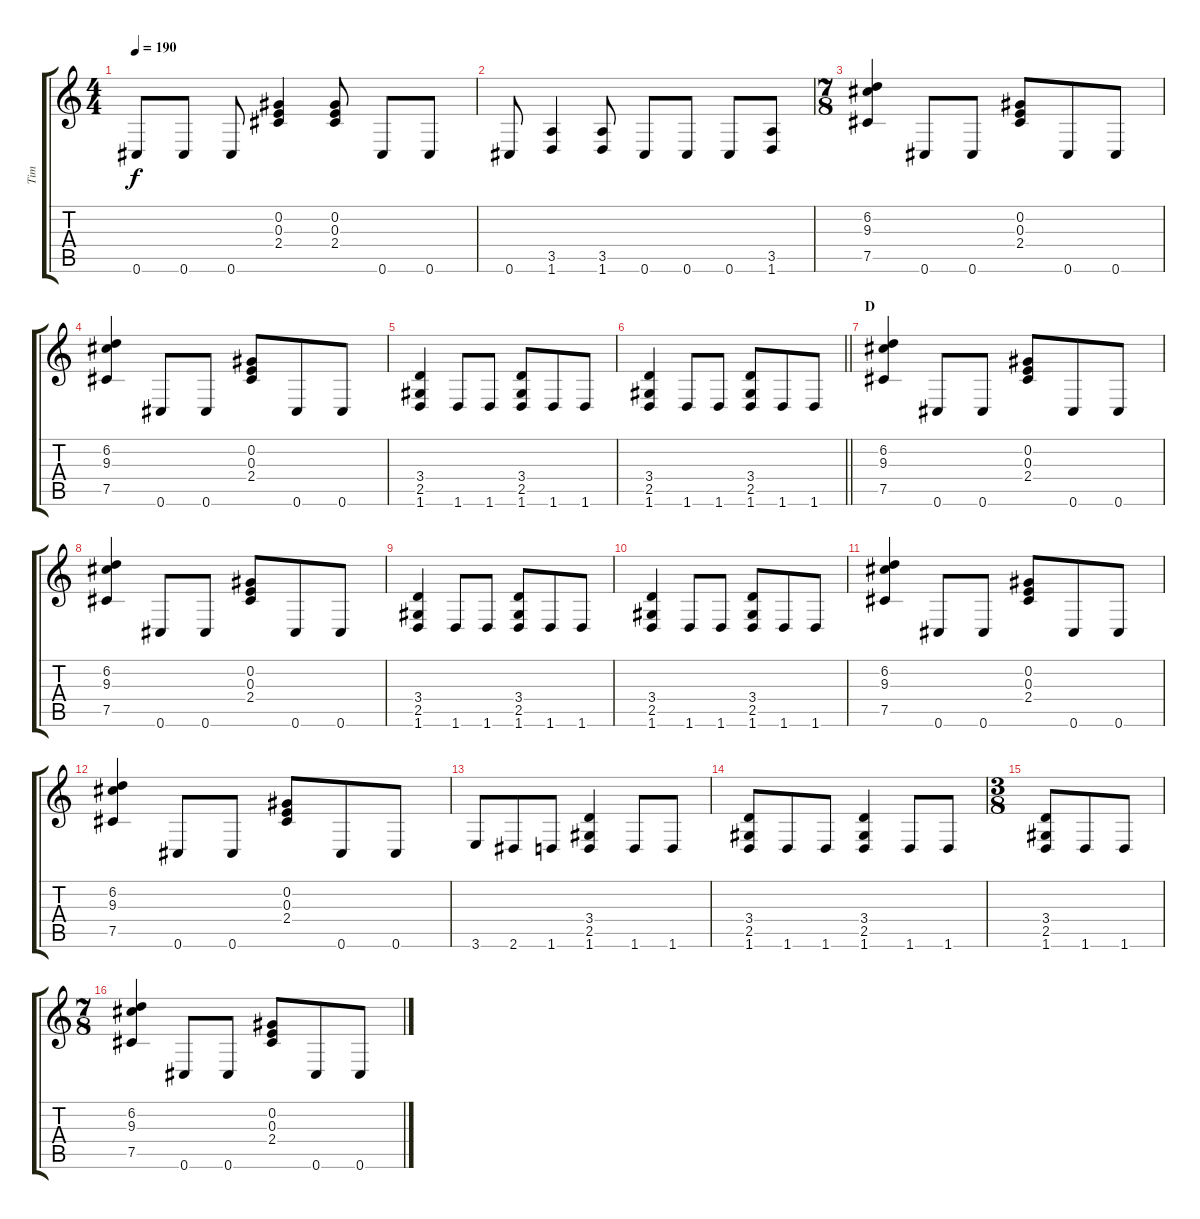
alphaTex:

\track ("Tim" "Tim") {instrument distortionguitar}
\staff {score tabs}
\tuning (Db4 Ab3 E3 B2 Gb2 Db2) {hide}
\ts (4 4)
\tempo 190
\clef g2
\ks c
0.6.8{dy f} 0.6.8 0.6.8 (0.2 0.3 2.4).4 (0.2 0.3 2.4).8 0.6.8 0.6.8 |
0.6.8 (3.5 1.6).4 (3.5 1.6).8 0.6.8 0.6.8 0.6.8 (3.5 1.6).8 |
\ts (7 8)
(6.2 9.3 7.5).4 0.6.8 0.6.8 (0.2 0.3 2.4).8 0.6.8 0.6.8 |
(6.2 9.3 7.5).4 0.6.8 0.6.8 (0.2 0.3 2.4).8 0.6.8 0.6.8 |
(3.4 2.5 1.6).4 1.6.8 1.6.8 (3.4 2.5 1.6).8 1.6.8 1.6.8 |
\barLineRight lightlight
(3.4 2.5 1.6).4 1.6.8 1.6.8 (3.4 2.5 1.6).8 1.6.8 1.6.8 |
\section ("" "D")
(6.2 9.3 7.5).4 0.6.8 0.6.8 (0.2 0.3 2.4).8 0.6.8 0.6.8 |
(6.2 9.3 7.5).4 0.6.8 0.6.8 (0.2 0.3 2.4).8 0.6.8 0.6.8 |
(3.4 2.5 1.6).4 1.6.8 1.6.8 (3.4 2.5 1.6).8 1.6.8 1.6.8 |
(3.4 2.5 1.6).4 1.6.8 1.6.8 (3.4 2.5 1.6).8 1.6.8 1.6.8 |
(6.2 9.3 7.5).4 0.6.8 0.6.8 (0.2 0.3 2.4).8 0.6.8 0.6.8 |
(6.2 9.3 7.5).4 0.6.8 0.6.8 (0.2 0.3 2.4).8 0.6.8 0.6.8 |
3.6.8 2.6.8 1.6.8 (3.4 2.5 1.6).4 1.6.8 1.6.8 |
(3.4 2.5 1.6).8 1.6.8 1.6.8 (3.4 2.5 1.6).4 1.6.8 1.6.8 |
\ts (3 8)
(3.4 2.5 1.6).8 1.6.8 1.6.8 |
\ts (7 8)
(6.2 9.3 7.5).4 0.6.8 0.6.8 (0.2 0.3 2.4).8 0.6.8 0.6.8
